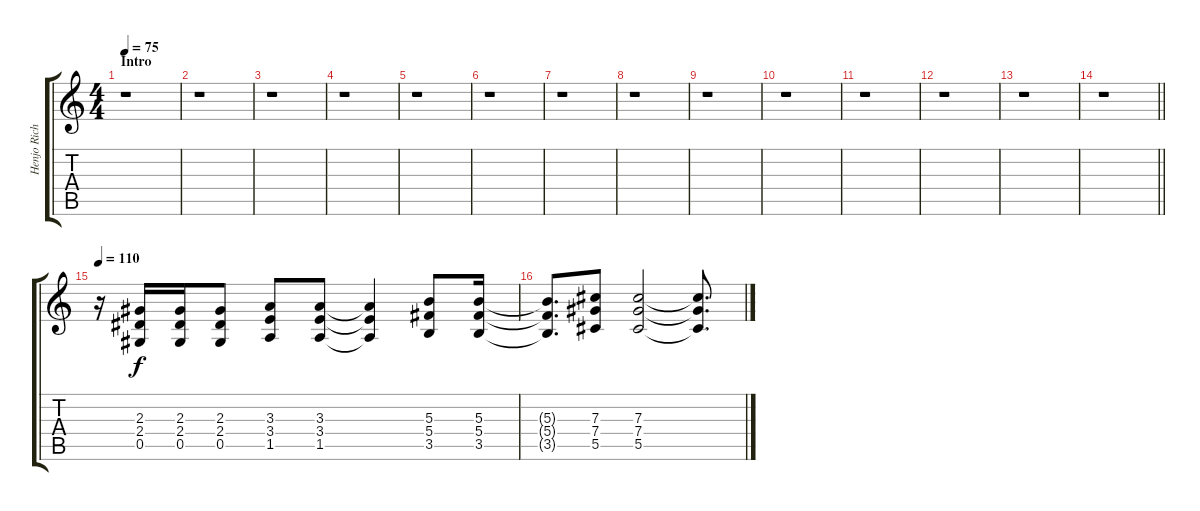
\track ("Henjo Richter (Guitar)" "Henjo Rich") {instrument distortionguitar}
\staff {score tabs}
\tuning (Eb4 Bb3 Gb3 Db3 Ab2 Eb2) {hide}
\ts (4 4)
\section ("" "Intro")
\tempo 75
\tempo 55
\tempo 75
\clef g2
\ks c
r.1{dy f instrument distortionguitar} |
r.1 |
r.1 |
r.1 |
r.1 |
r.1 |
r.1 |
r.1 |
r.1 |
r.1 |
r.1 |
r.1 |
r.1 |
\barLineRight lightlight
r.1 |
\tempo 110
r.16 (2.3 2.4 0.5).16 (2.3 2.4 0.5).16 (2.3 2.4 0.5).8 (3.3 3.4 1.5).8 (3.3 3.4 1.5).8 (3.3{t} 3.4{t} 1.5{t}).4 (5.3 5.4 3.5).8 (5.3 5.4 3.5).16 |
(5.3{t} 5.4{t} 3.5{t}).8{d} (7.3 7.4 5.5).8 (7.3 7.4 5.5).2 (7.3{t} 7.4{t} 5.5{t}).8{d}
